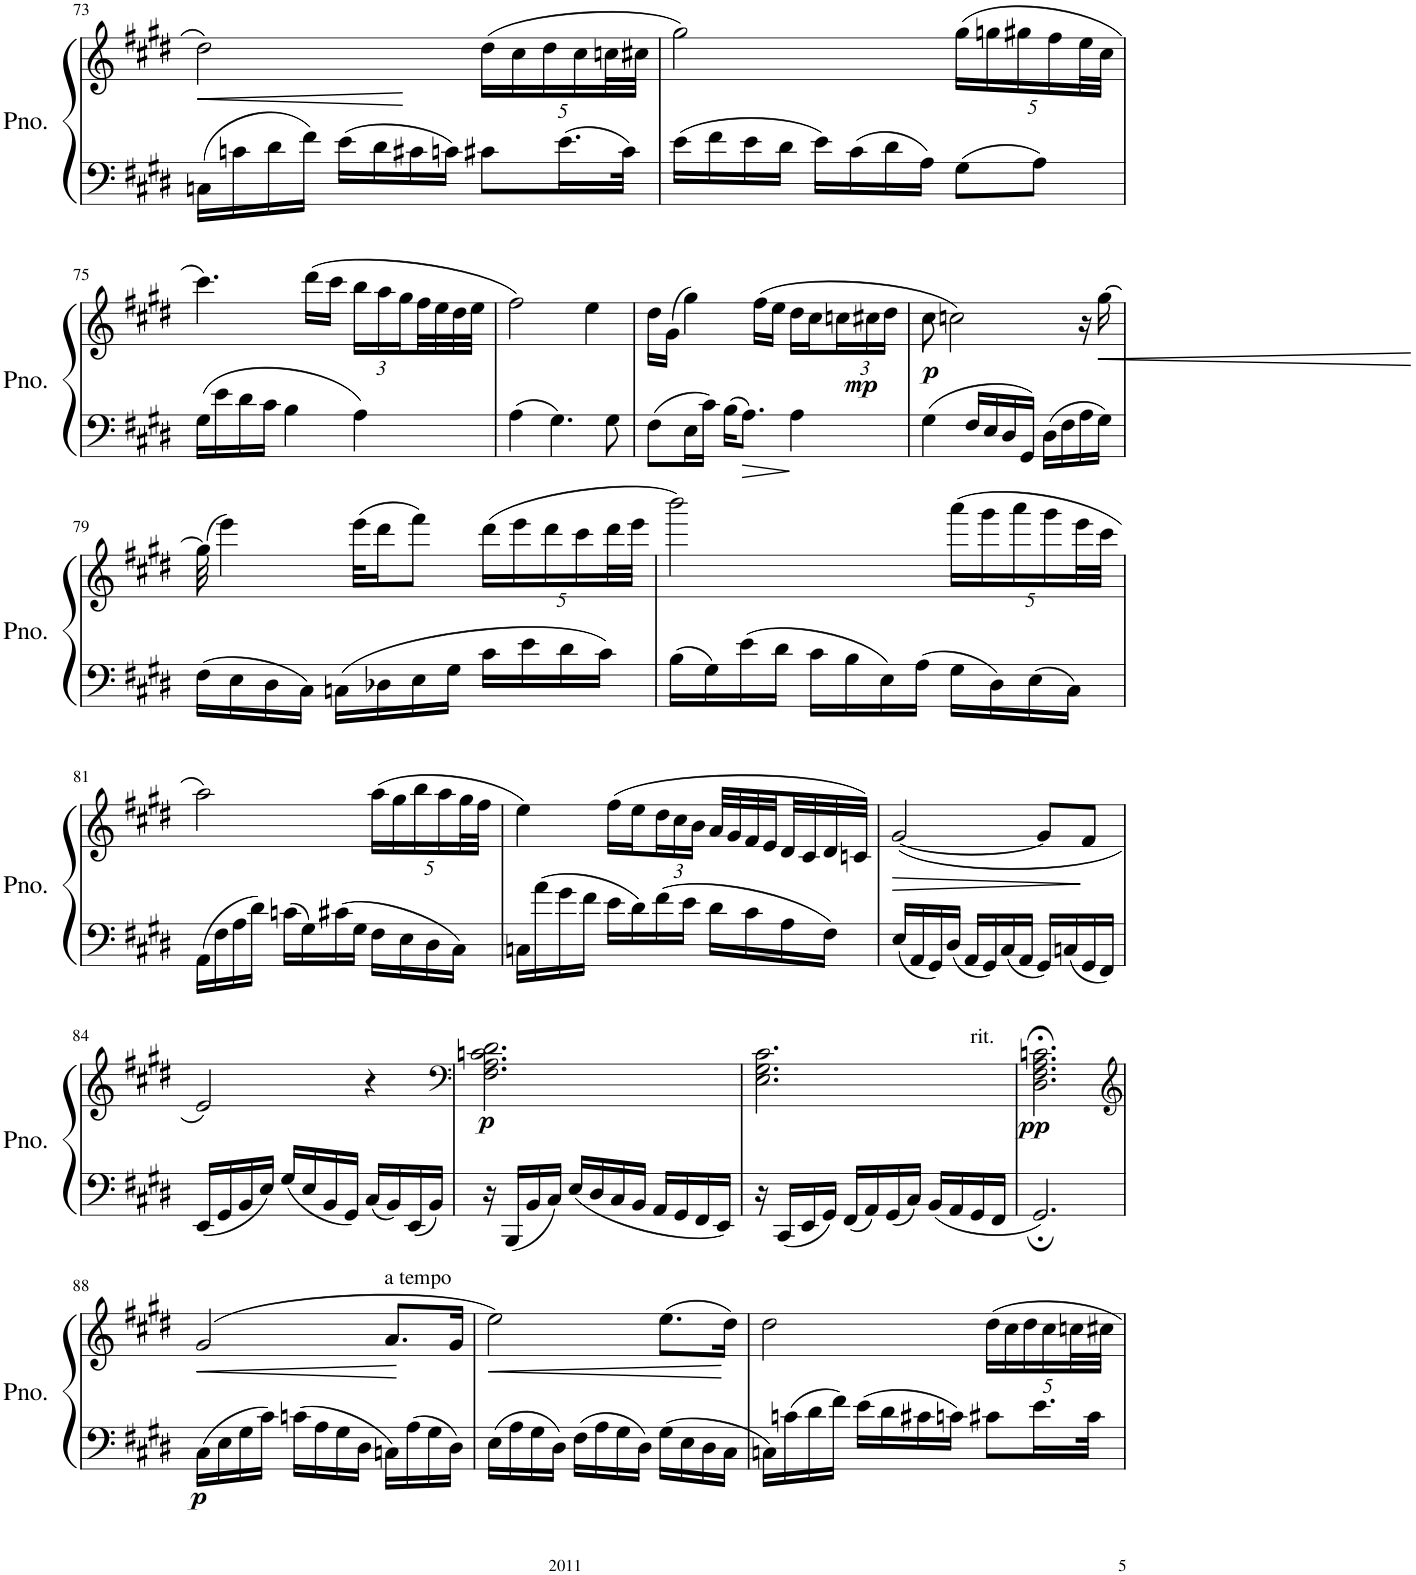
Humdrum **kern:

**kern	**kern	**dynam
*part1	*part1	*part1
*staff2	*staff1	*staff1/2
*I"Piano	*	*
*I'Pno.	*	*
!!LO:PB:g=z
*clefF4	*clefG2	*
*k[f#c#g#d#]	*k[f#c#g#d#]	*
*M3/4	*M3/4	*
=73	=73	=73
!	!	!LO:HP:b
16Cn\LL	2dd#\	<
16cn\	.	.
16d#\	.	.
16f#\JJ	.	.
16e\LL	.	.
16d#\	.	.
16c#X\	.	.
16cn\JJ	.	.
*	*Xbrackettup	*
8c#X\L	(20dd#\LL	.
.	20cc#\	.
.	20dd#\	.
16.e\L	.	.
.	20cc#\	.
.	40ccn\L	.
32c#\JJk	.	.
.	40cc#X\JJJ	.
.	.	[
=74	=74	=74
16e\LL	2gg#\)	.
16f#\	.	.
16e\	.	.
16d#\JJ	.	.
16e\LL	.	.
16c#\	.	.
16d#\	.	.
16A\JJ	.	.
8G#\L	(20gg#\LL	.
.	20ggn\	.
.	20gg#X\	.
8A\J	.	.
.	20ff#\	.
.	40ee\L	.
.	40cc#\JJJ	.
!!LO:LB:g=z
=75	=75	=75
16G#\LL	4.ccc#\)	.
16e\	.	.
16d#\	.	.
16c#\JJ	.	.
4B\	.	.
.	(16ddd#\LL	.
.	16ccc#\JJ	.
4A\	24bb\LL	.
.	24aa\	.
.	24gg#\	.
.	32ff#\L	.
.	32ee\	.
.	32dd#\	.
.	32ee\JJJ	.
=76	=76	=76
4A\	2ff#\)	.
4.G#\	.	.
.	4ee\	.
8G#\	.	.
=77	=77	=77
8F#\L	16dd#\LL	.
.	(16g#\JJ	.
16E\L	4gg#\)	.
16c#\JJ	.	.
16B\KL	.	.
8.A\J	.	.
.	(16ff#\LL	.
.	16ee\JJ	.
4A\	16dd#\LL	.
.	16cc#\	.
!	!	!LO:DY:b
.	24ccn\	mp
.	24cc#X\	.
.	24dd#\JJ	.
=78	=78	=78
!	!	!LO:DY:b
4G#\	8cc#\	p
.	2ccn\)	.
16F#/LL	.	.
16E/	.	.
16D#/	.	.
16GG#/JJ	.	.
16D#\LL	.	.
16F#\	.	.
16A\	16r	.
!	!	!LO:HP:b
16G#\JJ	[16gg#\	<
.	.	[
!!LO:LB:g=z
=79	=79	=79
16F#\LL	(32gg#\]	.
.	4eee\)	.
16E\	.	.
16D#\	.	.
16C#\JJ	.	.
16Cn\LL	.	.
.	(32eee\KLL	.
16D-X\	16ddd#\J	.
16E\	8fff#\J)	.
16G#\JJ	.	.
16c#\LL	(20ddd#\LL	.
.	20eee\	.
16e\	.	.
.	20ddd#\	.
16d#\	.	.
.	20ccc#\	.
16c#\JJ	.	.
.	40ddd#\L	.
.	40eee\JJJ	.
=80	=80	=80
16B\LL	2bbb\)	.
16G#\	.	.
16e\	.	.
16d#\JJ	.	.
16c#\LL	.	.
16B\	.	.
16E\	.	.
16A\JJ	.	.
16G#\LL	(20aaa\LL	.
.	20ggg#\	.
16D#\	.	.
.	20aaa\	.
16E\	.	.
.	20ggg#\	.
16C#\JJ	.	.
.	40eee\L	.
.	40ccc#\JJJ	.
!!LO:LB:g=z
=81	=81	=81
16AA\LL	2aa\)	.
16F#\	.	.
16A\	.	.
16d#\JJ	.	.
16cn\LL	.	.
16G#\	.	.
16c#X\	.	.
16G#\JJ	.	.
16F#\LL	(20aa\LL	.
.	20gg#\	.
16E\	.	.
.	20bb\	.
16D#\	.	.
.	20aa\	.
16C#\JJ	.	.
.	40gg#\L	.
.	40ff#\JJJ	.
=82	=82	=82
16Cn\LL	4ee\)	.
16a\	.	.
16g#\	.	.
16f#\JJ	.	.
16e\LL	(16ff#\LL	.
16d#\	16ee\	.
16f#\	24dd#\	.
.	24cc#\	.
16e\JJ	.	.
.	24b\JJ	.
16d#\LL	32a/LLL	.
.	32g#/	.
16c#\	32f#/	.
.	32e/	.
16A\	32d#/	.
.	32c#/	.
16F#\JJ	32d#/	.
.	32cn/JJJ)	.
=83	=83	=83
!	!	!LO:HP:b
16E/LL	([2g#/	>
16AA/	.	.
16GG#/	.	.
16D#/JJ	.	.
16AA/LL	.	.
16GG#/	.	.
16C#/	.	.
16AA/JJ	.	.
16GG#/LL	8g#/L]	.
16Cn/	.	.
16GG#/	8f#/J	.
16FF#/JJ	.	.
.	.	]
!!LO:LB:g=z
=84	=84	=84
16EE/LL	2e/)	.
16GG#/	.	.
16BB/	.	.
16E/JJ	.	.
16G#/LL	.	.
16E/	.	.
16BB/	.	.
16GG#/JJ	.	.
16C#/LL	4r	.
16BB/	.	.
16EE/	.	.
16BB/JJ	.	.
=85	=85	=85
*	*clefF4	*
!	!	!LO:DY:b
16r	2.F#\ 2.A\ 2.cn\ 2.d#\	p
16BBB/LL	.	.
16BB/	.	.
16C#/JJ	.	.
16E/LL	.	.
16D#/	.	.
16C#/	.	.
16BB/JJ	.	.
16AA/LL	.	.
16GG#/	.	.
16FF#/	.	.
16EE/JJ	.	.
=86	=86	=86
*	*^	*
16r	2.E\ 2.G#\ 2.c#\	2ryy	.
16CC#/LL	.	.	.
16EE/	.	.	.
16GG#/JJ	.	.	.
16FF#/LL	.	.	.
16AA/	.	.	.
16GG#/	.	.	.
16C#/JJ	.	.	.
16BB/LL	.	8ryy	.
16AA/	.	.	.
!	!	!LO:TX:a:t=rit.	!
16GG#/	.	8ryy	.
16FF#/JJ	.	.	.
=87	=87	=87	=87
!	!	!	!LO:DY:b
*	*v	*v	*
2.GG#;/	2.D#\;< 2.F#\;< 2.A\;< 2.cn\;<	pp
!!LO:LB:g=z
=88	=88	=88
*	*clefG2	*
!	!	!LO:HP:b
16C#\LL	(2g#/	<
16E\	.	.
!	!	!LO:DY:b=2
16G#\	.	p
16c#\JJ	.	.
16cn\LL	.	.
16A\	.	.
16G#\	.	.
16D#\JJ	.	.
!	!LO:TX:a:t=a tempo	!
16Cn\LL	8.a/L	.
16A\	.	.
16G#\	.	.
16D#\JJ	16g#/Jk	.
.	.	[
=89	=89	=89
!	!	!LO:HP:b
16E\LL	2ee\)	<
16A\	.	.
16G#\	.	.
16D#\JJ	.	.
16F#\LL	.	.
16A\	.	.
16G#\	.	.
16D#\JJ	.	.
16G#\LL	(8.ee\L	.
16E\	.	.
16D#\	.	.
16C#\JJ	16dd#\Jk)	.
.	.	[
=90	=90	=90
16Cn\LL	2dd#\	.
16cn\	.	.
16d#\	.	.
16f#\JJ	.	.
16e\LL	.	.
16d#\	.	.
16c#X\	.	.
16cn\JJ	.	.
8c#X\L	20dd#\LL	.
.	20cc#\	.
.	20dd#\	.
16.e\L	.	.
.	20cc#\	.
.	40ccn\L	.
32c#\JJk	.	.
.	40cc#X\JJJ	.
=	=	=
*-	*-	*-
